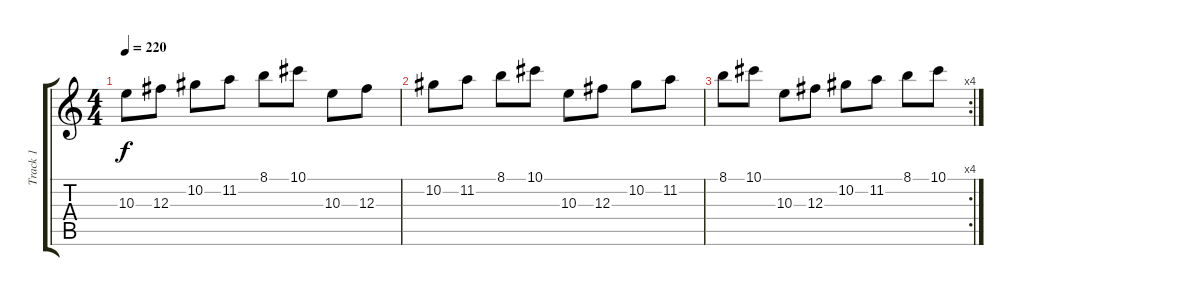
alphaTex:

\track ("Track 1" "Track 1") {instrument distortionguitar}
\staff {score tabs}
\tuning (Eb4 Bb3 Gb3 Db3 Ab2 Db2) {hide}
\ts (4 4)
\tempo 220
\clef g2
\ks c
10.3.8{dy f} 12.3.8 10.2.8 11.2.8 8.1.8 10.1.8 10.3.8 12.3.8 |
10.2.8 11.2.8 8.1.8 10.1.8 10.3.8 12.3.8 10.2.8 11.2.8 |
\rc 4
8.1.8 10.1.8 10.3.8 12.3.8 10.2.8 11.2.8 8.1.8 10.1.8
